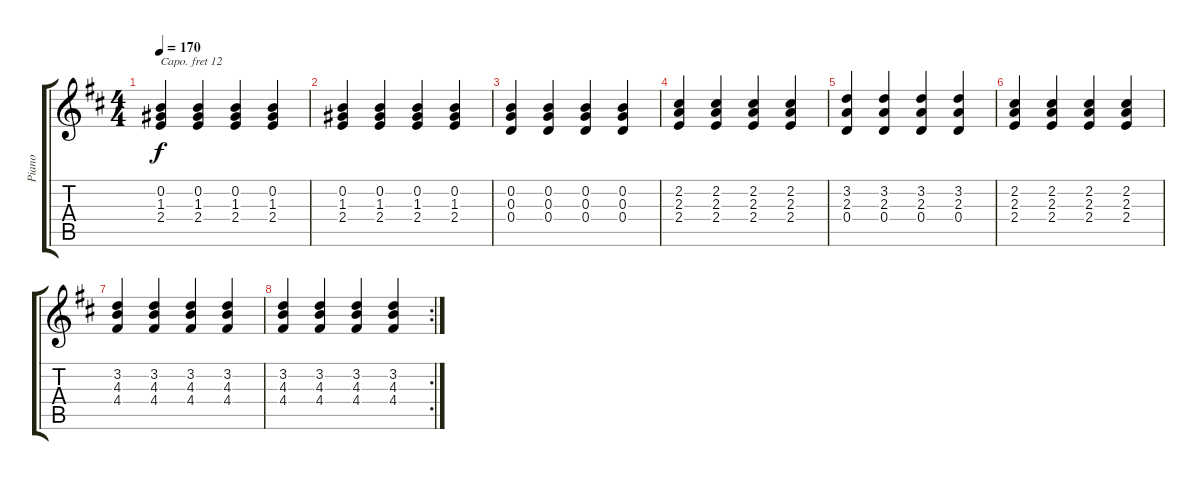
\track ("Piano" "Piano") {instrument brightacousticpiano}
\staff {score tabs}
\capo 12
\tuning (E4 B3 G3 D3 A2 E2) {hide}
\ts (4 4)
\tempo 170
\clef g2
\ks d
(0.2 1.3 2.4).4{dy f} (0.2 1.3 2.4).4 (0.2 1.3 2.4).4 (0.2 1.3 2.4).4 |
(0.2 1.3 2.4).4 (0.2 1.3 2.4).4 (0.2 1.3 2.4).4 (0.2 1.3 2.4).4 |
(0.2 0.3 0.4).4 (0.2 0.3 0.4).4 (0.2 0.3 0.4).4 (0.2 0.3 0.4).4 |
(2.2 2.3 2.4).4 (2.2 2.3 2.4).4 (2.2 2.3 2.4).4 (2.2 2.3 2.4).4 |
(3.2 2.3 0.4).4 (3.2 2.3 0.4).4 (3.2 2.3 0.4).4 (3.2 2.3 0.4).4 |
(2.2 2.3 2.4).4 (2.2 2.3 2.4).4 (2.2 2.3 2.4).4 (2.2 2.3 2.4).4 |
(3.2 4.3 4.4).4 (3.2 4.3 4.4).4 (3.2 4.3 4.4).4 (3.2 4.3 4.4).4 |
\rc 2
(3.2 4.3 4.4).4 (3.2 4.3 4.4).4 (3.2 4.3 4.4).4 (3.2 4.3 4.4).4
